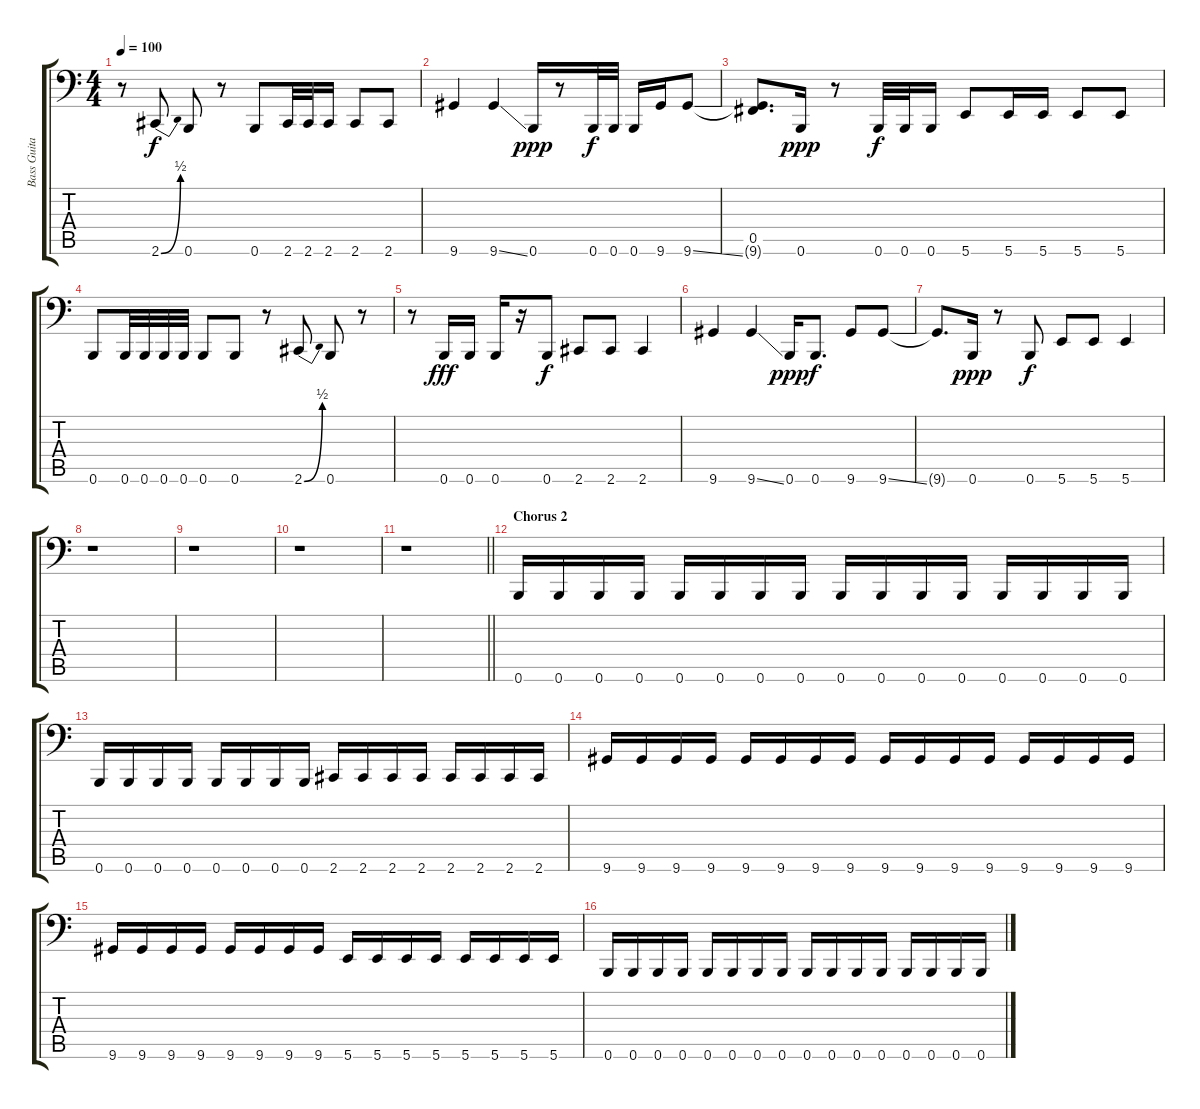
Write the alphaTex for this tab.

\track ("Bass Guitar" "Bass Guita") {instrument electricbasspick}
\staff {score tabs}
\tuning (Db3 Ab2 E2 B1 Gb1 B0) {hide}
\ts (4 4)
\tempo 100
\clef f4
\ks c
r.8{dy f} 2.6{be (bend 0 0 60 2)}.8 0.6.8 r.8 0.6.8 2.6.32 2.6.32 2.6.16 2.6.8 2.6.8 |
9.6.4 9.6{ss}.4 0.6.16{dy ppp} r.8 0.6.32{dy f} 0.6.32 0.6.16 9.6.16 9.6{ss}.8 |
(0.5 9.6{t}).8{d} 0.6.16{dy ppp} r.8 0.6.32{dy f} 0.6.32 0.6.16 5.6.8 5.6.16 5.6.16 5.6.8 5.6.8 |
0.6.8 0.6.32 0.6.32 0.6.32 0.6.32 0.6.8 0.6.8 r.8 2.6{be (bend 0 0 60 2)}.8 0.6.8 r.8 |
r.8 0.6.16{dy fff} 0.6.16 0.6.16 r.16 0.6.8{dy f} 2.6.8 2.6.8 2.6.4 |
9.6.4 9.6{ss}.4 0.6.16{dy ppp} 0.6.8{d dy f} 9.6.8 9.6{ss}.8 |
9.6{t}.8{d} 0.6.16{dy ppp} r.8 0.6.8{dy f} 5.6.8 5.6.8 5.6.4 |
r.1 |
r.1 |
r.1 |
\barLineRight lightlight
r.1 |
\section ("" "Chorus 2")
0.6.16 0.6.16 0.6.16 0.6.16 0.6.16 0.6.16 0.6.16 0.6.16 0.6.16 0.6.16 0.6.16 0.6.16 0.6.16 0.6.16 0.6.16 0.6.16 |
0.6.16 0.6.16 0.6.16 0.6.16 0.6.16 0.6.16 0.6.16 0.6.16 2.6.16 2.6.16 2.6.16 2.6.16 2.6.16 2.6.16 2.6.16 2.6.16 |
9.6.16 9.6.16 9.6.16 9.6.16 9.6.16 9.6.16 9.6.16 9.6.16 9.6.16 9.6.16 9.6.16 9.6.16 9.6.16 9.6.16 9.6.16 9.6.16 |
9.6.16 9.6.16 9.6.16 9.6.16 9.6.16 9.6.16 9.6.16 9.6.16 5.6.16 5.6.16 5.6.16 5.6.16 5.6.16 5.6.16 5.6.16 5.6.16 |
0.6.16 0.6.16 0.6.16 0.6.16 0.6.16 0.6.16 0.6.16 0.6.16 0.6.16 0.6.16 0.6.16 0.6.16 0.6.16 0.6.16 0.6.16 0.6.16
